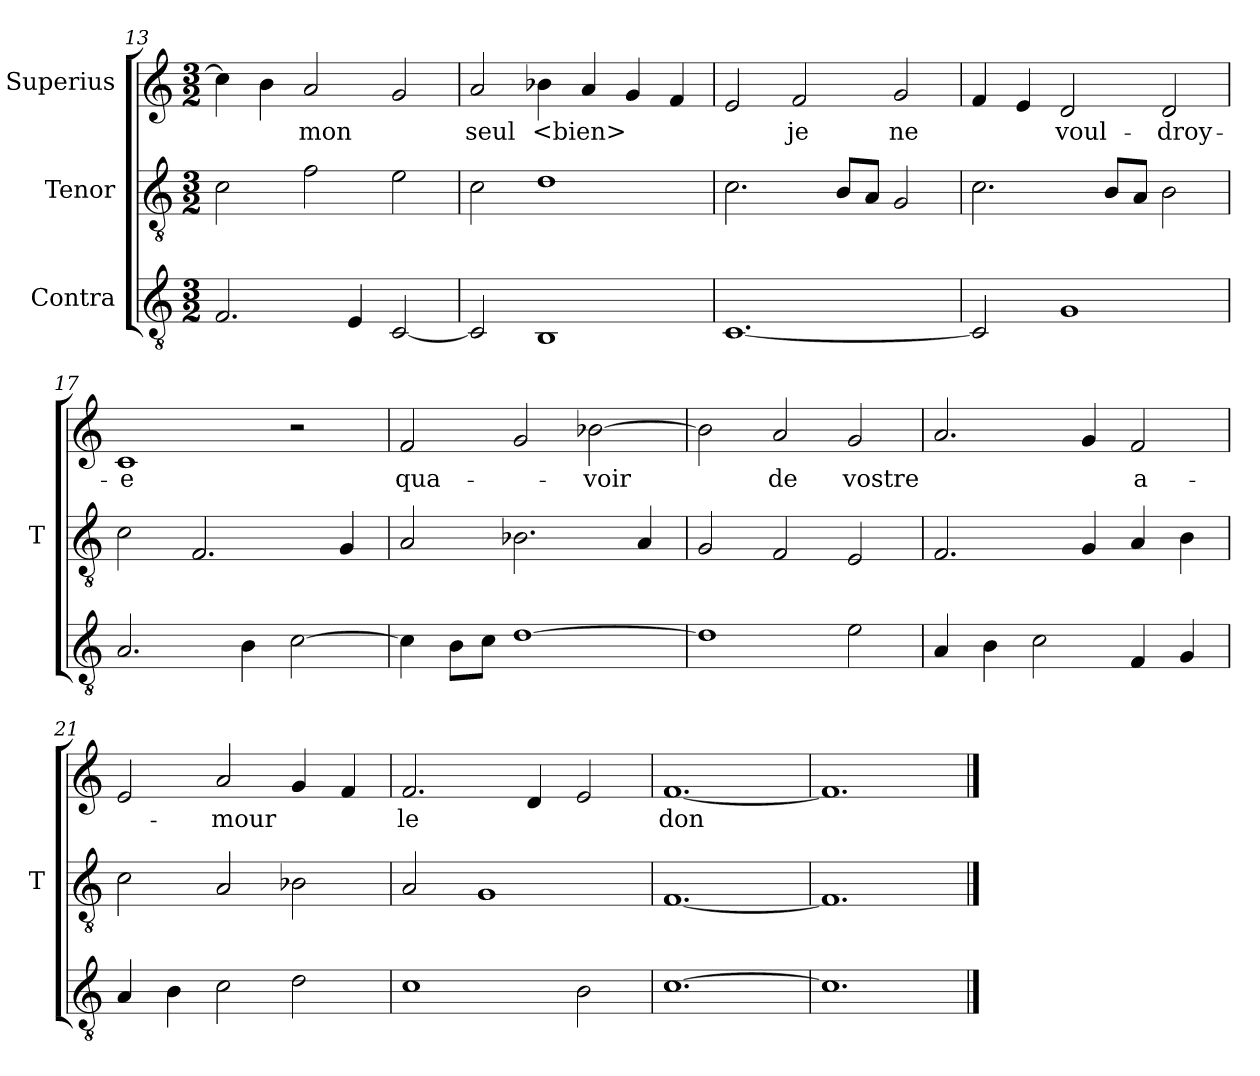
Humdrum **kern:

**kern	**kern	**kern	**text
*part3	*part2	*part1	*part1
*staff3	*staff2	*staff1	*staff1
*I"Contra	*I"Tenor	*I"Superius	*
*	*I'T	*	*
*clefGv2	*clefGv2	*clefG2	*
*M3/2	*M3/2	*M3/2	*
=13	=13	=13	=13
2.F	2c	4cc]	.
.	.	4b	.
.	2f	2a	-mon
4E	.	.	.
[2C	2e	2g	.
=14	=14	=14	=14
2C]	2c	2a	-seul
1BB	1d	4b-X	-<bien>
.	.	4a	.
.	.	4g	.
.	.	4f	.
=15	=15	=15	=15
[1.C	2.c	2e	.
.	.	2f	-je
.	8B/L	.	.
.	8A/J	.	.
.	2G	2g	-ne
=16	=16	=16	=16
2C]	2.c	4f	.
.	.	4e	.
1G	.	2d	voul-
.	8B/L	.	.
.	8A/J	.	.
.	2B	2d	-droy-
=17	=17	=17	=17
2.A	2c	1c	-e
.	2.F	.	.
4B	.	.	.
[2c	.	2r	.
.	4G	.	.
=18	=18	=18	=18
4c]	2A	2f	qua-
8B\L	.	.	.
8c\J	.	.	.
[1d	2.B-X	2g	.
.	.	[2b-X	-voir
.	4A	.	.
=19	=19	=19	=19
1d]	2G	2b-]	.
.	2F	2a	-de
2e	2E	2g	-vostre
=20	=20	=20	=20
4A	2.F	2.a	.
4B	.	.	.
2c	.	.	.
.	4G	4g	.
4F	4A	2f	a-
4G	4B	.	.
=21	=21	=21	=21
4A	2c	2e	.
4B	.	.	.
2c	2A	2a	-mour
2d	2B-X	4g	.
.	.	4f	.
=22	=22	=22	=22
1c	2A	2.f	-le
.	1G	.	.
.	.	4d	.
2B	.	2e	.
=23	=23	=23	=23
[1.c	[1.F	[1.f	-don
=24	=24	=24	=24
1.c]	1.F]	1.f]	.
==	==	==	==
*-	*-	*-	*-
